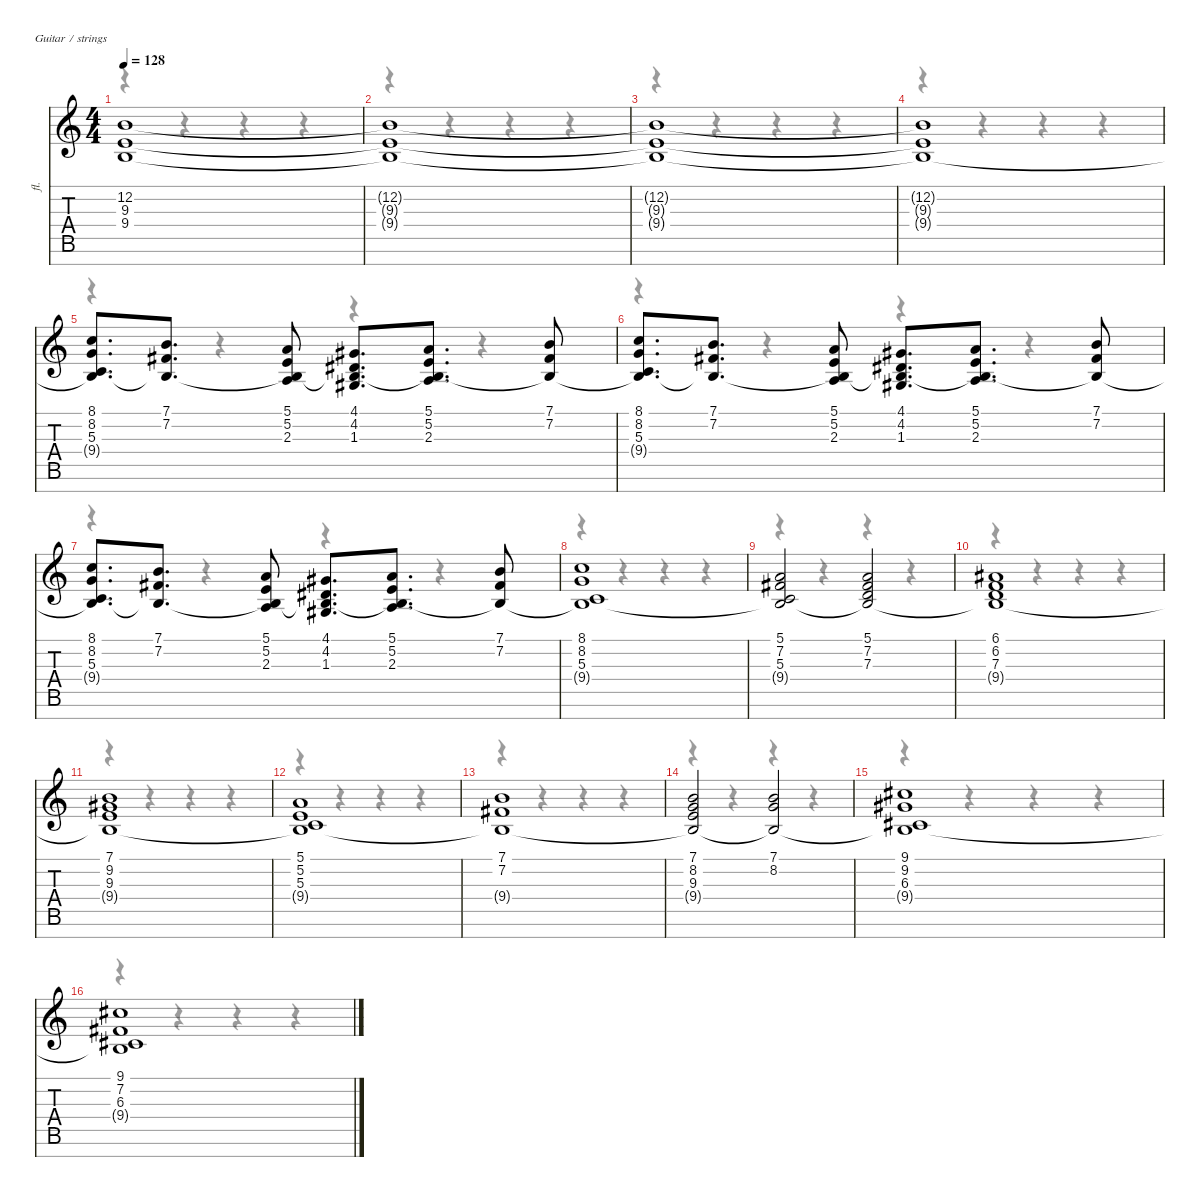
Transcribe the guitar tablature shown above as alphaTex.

\defaultSystemsLayout 4
\hideDynamics
\bracketExtendMode nobrackets
\track ("Keys 1" "fl.") {instrument panflute}
\staff {score tabs}
\tuning (E4 B3 G3 D3 A2 E2 B1)
\voice
\ts (4 4)
\tempo 128
\clef g2
\ks c
(12.2{t} 9.3{t} 9.4{t}).1{dy f beam Up} |
(12.2{t} 9.3{t} 9.4{t}).1{beam Up} |
(12.2{t} 9.3{t} 9.4{t}).1{beam Up} |
(12.2{t} 9.3{t} 9.4{t}).1{beam Up} |
(8.1 8.2 5.3 9.4{t}).8{d beam Up} (7.1 7.2{acc #} 9.4{t}).8{d beam Up} (5.1 5.2 2.3 9.4{t}).8{beam Up} (4.1{acc #} 4.2{acc #} 1.3{acc #} 9.4{t}).8{d beam Up} (5.1 5.2 2.3 9.4{t}).8{d beam Up} (7.1 7.2{acc #} 9.4{t}).8{beam Up} |
(8.1 8.2 5.3 9.4{t}).8{d beam Up} (7.1 7.2{acc #} 9.4{t}).8{d beam Up} (5.1 5.2 2.3 9.4{t}).8{beam Up} (4.1{acc #} 4.2{acc #} 1.3{acc #} 9.4{t}).8{d beam Up} (5.1 5.2 2.3 9.4{t}).8{d beam Up} (7.1 7.2{acc #} 9.4{t}).8{beam Up} |
(8.1 8.2 5.3 9.4{t}).8{d beam Up} (7.1 7.2{acc #} 9.4{t}).8{d beam Up} (5.1 5.2 2.3 9.4{t}).8{beam Up} (4.1{acc #} 4.2{acc #} 1.3{acc #} 9.4{t}).8{d beam Up} (5.1 5.2 2.3 9.4{t}).8{d beam Up} (7.1 7.2{acc #} 9.4{t}).8{beam Up} |
(8.1 8.2 5.3 9.4{t}).1{beam Up} |
(5.1 7.2{acc #} 5.3 9.4{t}).2{beam Up} (5.1 7.2{acc #} 7.3 9.4{t}).2{beam Up} |
(6.1{acc #} 6.2 7.3 9.4{t}).1{beam Up} |
(7.1 9.2{acc #} 9.3 9.4{t}).1{beam Up} |
(5.1 5.2 5.3 9.4{t}).1{beam Up} |
(7.1 7.2{acc #} 9.4{t}).1{beam Up} |
(7.1 8.2 9.3 9.4{t}).2{beam Up} (7.1 8.2 9.4{t}).2{beam Up} |
(9.1{acc #} 9.2{acc #} 6.3{acc #} 9.4{t}).1{beam Up} |
(9.1{acc #} 7.2{acc #} 6.3{acc #} 9.4{t}).1{beam Up}
\voice
\clef g2
\ottava regular
\simile none
\ks c
r.4{dy mf beam Down} r.4{beam Down} r.4{beam Down} r.4{beam Down} |
r.4{beam Down} r.4{beam Down} r.4{beam Down} r.4{beam Down} |
r.4{beam Down} r.4{beam Down} r.4{beam Down} r.4{beam Down} |
r.4{beam Down} r.4{beam Down} r.4{beam Down} r.4{beam Down} |
r.4{beam Down} r.4{beam Down} r.4{beam Down} r.4{beam Down} |
r.4{beam Down} r.4{beam Down} r.4{beam Down} r.4{beam Down} |
r.4{beam Down} r.4{beam Down} r.4{beam Down} r.4{beam Down} |
r.4{beam Down} r.4{beam Down} r.4{beam Down} r.4{beam Down} |
r.4{beam Down} r.4{beam Down} r.4{beam Down} r.4{beam Down} |
r.4{beam Down} r.4{beam Down} r.4{beam Down} r.4{beam Down} |
r.4{beam Down} r.4{beam Down} r.4{beam Down} r.4{beam Down} |
r.4{beam Down} r.4{beam Down} r.4{beam Down} r.4{beam Down} |
r.4{beam Down} r.4{beam Down} r.4{beam Down} r.4{beam Down} |
r.4{beam Down} r.4{beam Down} r.4{beam Down} r.4{beam Down} |
r.4{beam Down} r.4{beam Down} r.4{beam Down} r.4{beam Down} |
r.4{beam Down} r.4{beam Down} r.4{beam Down} r.4{beam Down}
